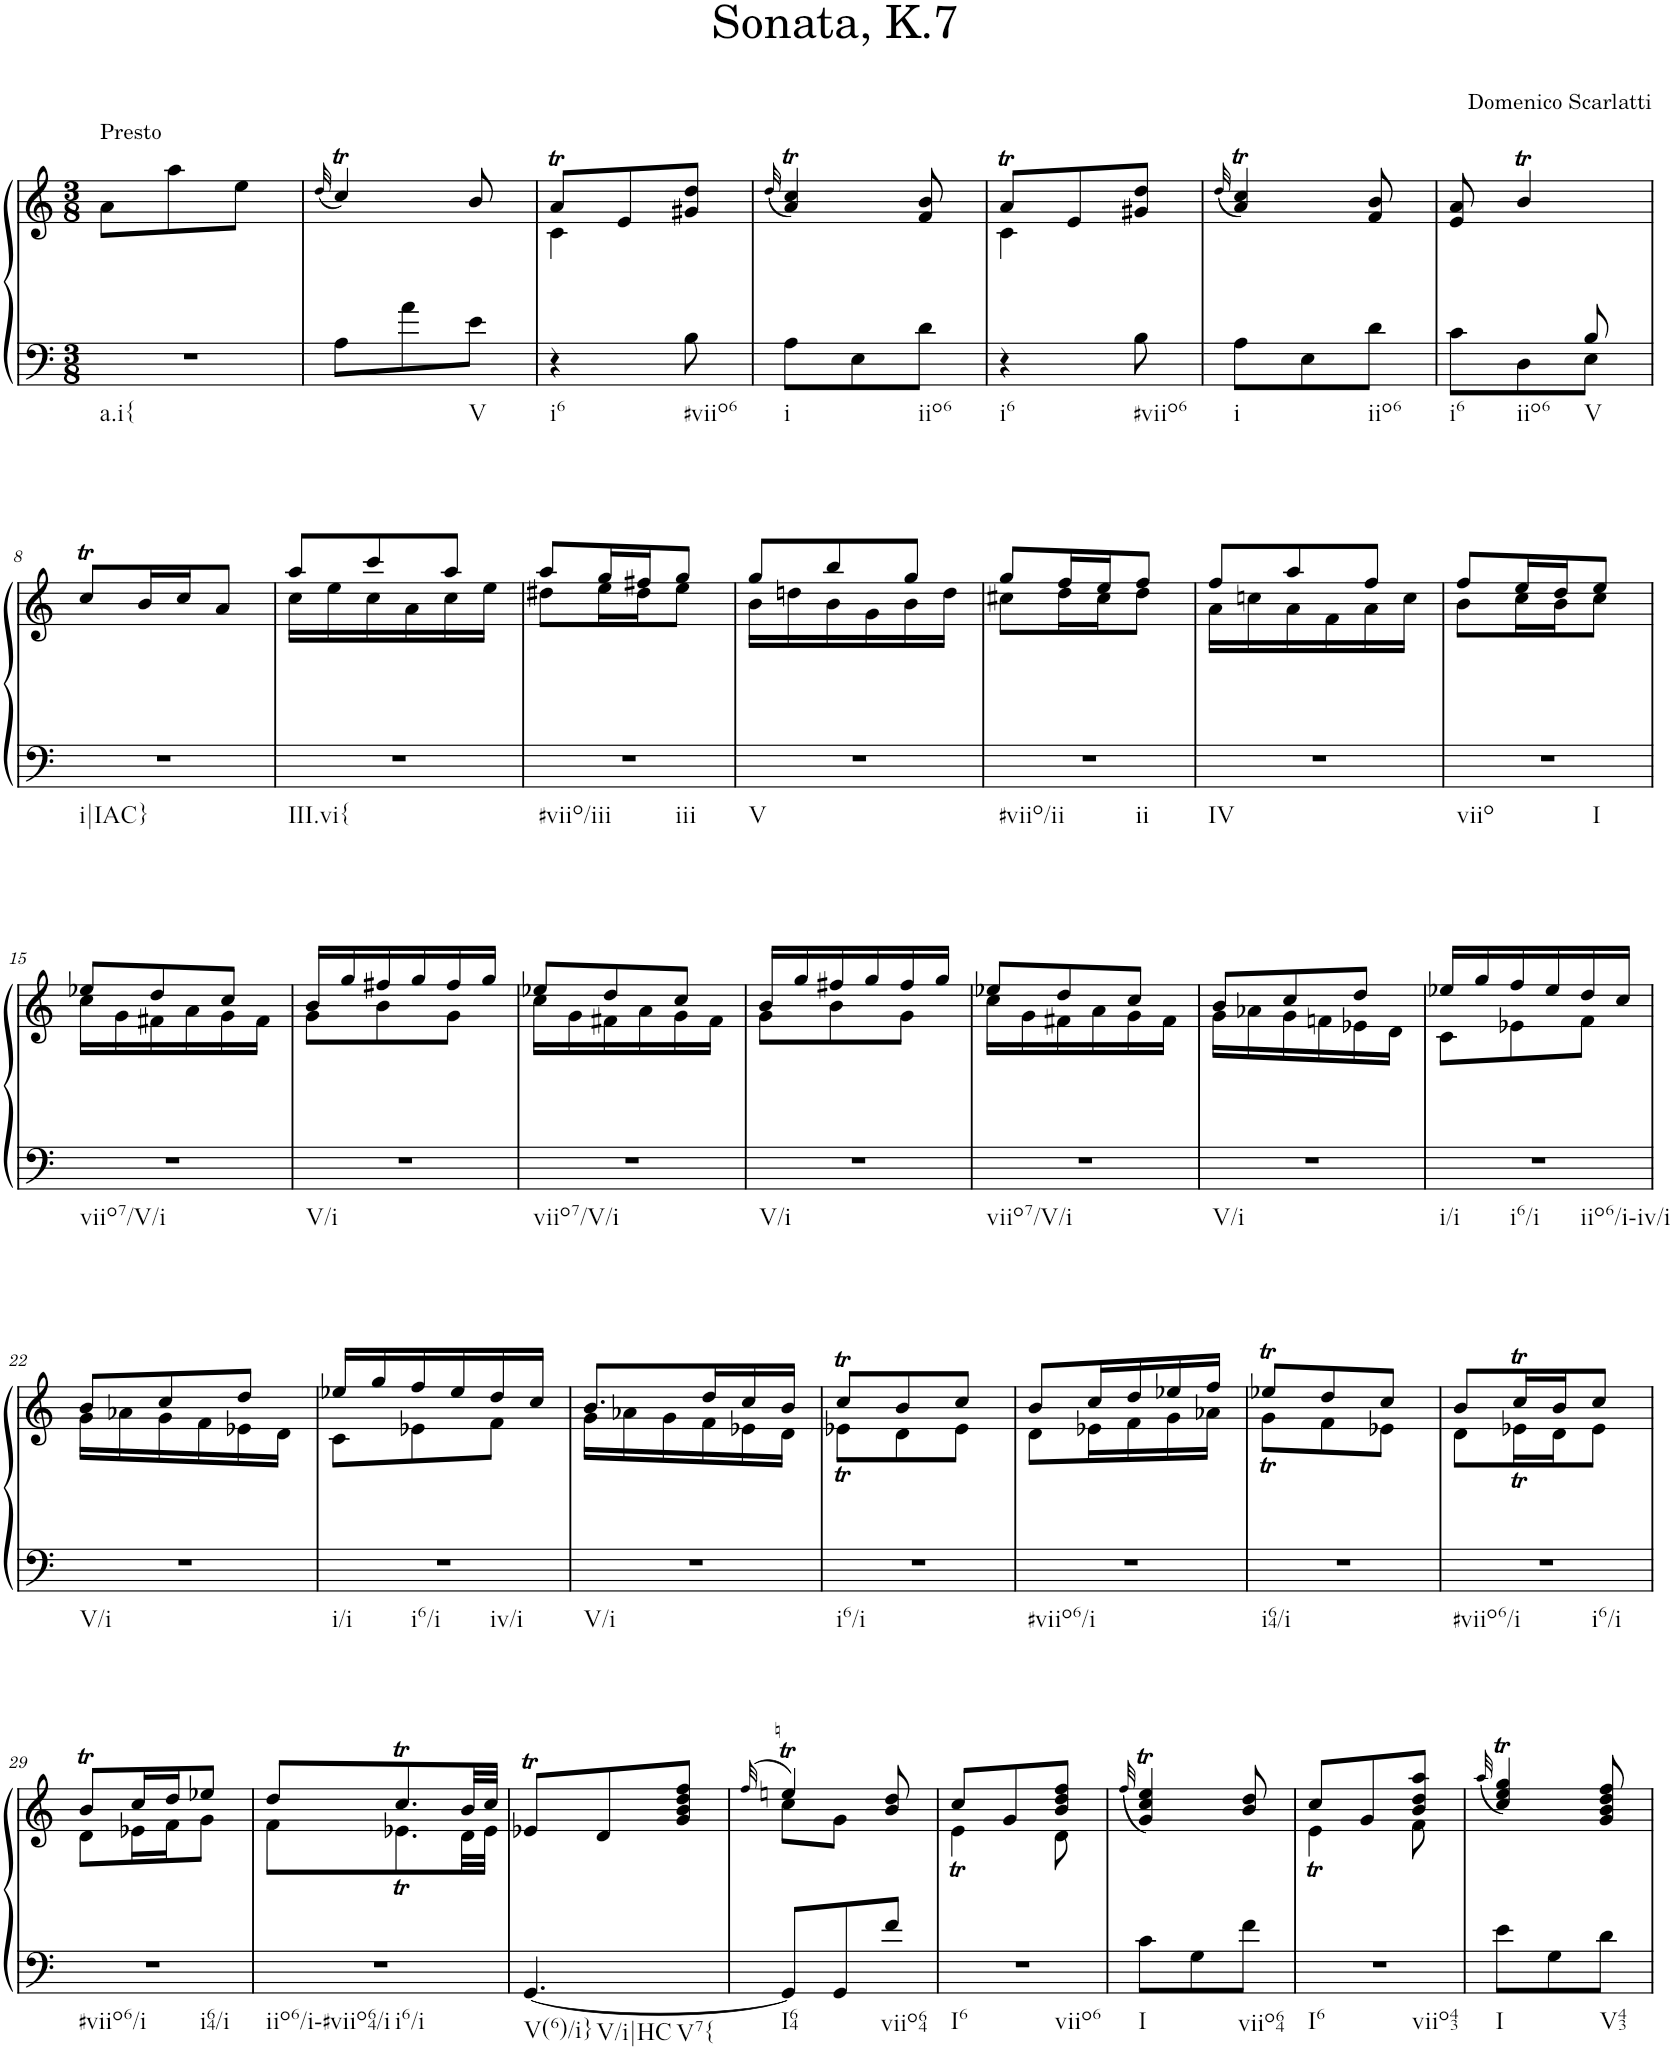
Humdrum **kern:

**kern	**kern
*part1	*part1
*staff2	*staff1
*I"Piano	*
*I'Pno.	*
*clefF4	*clefG2
*k[]	*k[]
*M3/8	*M3/8
=1	=1
!	!LO:TX:a:t=Presto
!LO:TX:b:t=a.i{	!
4.r	8a\L
.	8aa\
.	8ee\J
=2	=2
.	(32qdd/
8A\L	4ccT/)
8a\	.
!LO:TX:b:t=V	!
8e\J	8b/
=3	=3
*	*^
!LO:TX:b:t=i6	!	!
4r	8aT/L	4c\
.	8e/	.
!LO:TX:b:t=#viio6	!	!
8B\	8g#X/ 8dd/J	8ryy
*	*v	*v
=4	=4
.	(32qdd/
!LO:TX:b:t=i	!
8A\L	4a/T 4cc/T)
8E\	.
!LO:TX:b:t=iio6	!
8d\J	8f/ 8b/
=5	=5
*	*^
!LO:TX:b:t=i6	!	!
4r	8aT/L	4c\
.	8e/	.
!LO:TX:b:t=#viio6	!	!
8B\	8g#X/ 8dd/J	8ryy
*	*v	*v
=6	=6
.	(32qdd/
!LO:TX:b:t=i	!
8A\L	4a/T 4cc/T)
8E\	.
!LO:TX:b:t=iio6	!
8d\J	8f/ 8b/
=7	=7
*^	*
!LO:TX:b:t=i6	!	!
8c\L	4ryy	8e/ 8a/
!LO:TX:b:t=iio6	!	!
8D\	.	4bt/
!LO:TX:b:t=V	!	!
8E\J	8B/	.
!!LO:LB:g=z
=8	=8	=8
!LO:TX:b:t=i|IAC}	!	!
*v	*v	*
4.r	8ccT/L
.	16b/L
.	16cc/J
.	8a/J
=9	=9
*	*^
!LO:TX:b:t=III.vi{	!	!
4.r	8aa/L	16cc\LL
.	.	16ee\
.	8ccc/	16cc\
.	.	16a\
.	8aa/J	16cc\
.	.	16ee\JJ
=10	=10	=10
!LO:TX:b:t=#viio/iii	!	!
!LO:TX:b:t=iii	!	!
4.r	8aa/L	8dd#X\L
.	16gg/L	16ee\L
.	16ff#X/J	16dd#\J
.	8gg/J	8ee\J
=11	=11	=11
!LO:TX:b:t=V	!	!
4.r	8gg/L	16b\LL
.	.	16ddn\
.	8bb/	16b\
.	.	16g\
.	8gg/J	16b\
.	.	16dd\JJ
=12	=12	=12
!LO:TX:b:t=#viio/ii	!	!
!LO:TX:b:t=ii	!	!
4.r	8gg/L	8cc#X\L
.	16ff/L	16dd\L
.	16ee/J	16cc#\J
.	8ff/J	8dd\J
=13	=13	=13
!LO:TX:b:t=IV	!	!
4.r	8ff/L	16a\LL
.	.	16ccn\
.	8aa/	16a\
.	.	16f\
.	8ff/J	16a\
.	.	16cc\JJ
=14	=14	=14
!LO:TX:b:t=viio	!	!
!LO:TX:b:t=I	!	!
4.r	8ff/L	8b\L
.	16ee/L	16cc\L
.	16dd/J	16b\J
.	8ee/J	8cc\J
!!LO:LB:g=z	!!
=15	=15	=15
!LO:TX:b:t=viio7/V/i	!	!
4.r	8ee-X/L	16cc\LL
.	.	16g\
.	8dd/	16f#X\
.	.	16a\
.	8cc/J	16g\
.	.	16f#\JJ
=16	=16	=16
!LO:TX:b:t=V/i	!	!
4.r	16b/LL	8g\L
.	16gg/	.
.	16ff#X/	8b\
.	16gg/	.
.	16ff#/	8g\J
.	16gg/JJ	.
=17	=17	=17
!LO:TX:b:t=viio7/V/i	!	!
4.r	8ee-X/L	16cc\LL
.	.	16g\
.	8dd/	16f#X\
.	.	16a\
.	8cc/J	16g\
.	.	16f#\JJ
=18	=18	=18
!LO:TX:b:t=V/i	!	!
4.r	16b/LL	8g\L
.	16gg/	.
.	16ff#X/	8b\
.	16gg/	.
.	16ff#/	8g\J
.	16gg/JJ	.
=19	=19	=19
!LO:TX:b:t=viio7/V/i	!	!
4.r	8ee-X/L	16cc\LL
.	.	16g\
.	8dd/	16f#X\
.	.	16a\
.	8cc/J	16g\
.	.	16f#\JJ
=20	=20	=20
!LO:TX:b:t=V/i	!	!
4.r	8b/L	16g\LL
.	.	16a-X\
.	8cc/	16g\
.	.	16fn\
.	8dd/J	16e-X\
.	.	16d\JJ
=21	=21	=21
!LO:TX:b:t=i/i	!	!
!LO:TX:b:t=i6/i	!	!
!LO:TX:b:t=iio6/i-iv/i	!	!
4.r	16ee-X/LL	8c\L
.	16gg/	.
.	16ff/	8e-X\
.	16ee-/	.
.	16dd/	8f\J
.	16cc/JJ	.
!!LO:LB:g=z	!!
=22	=22	=22
!LO:TX:b:t=V/i	!	!
4.r	8b/L	16g\LL
.	.	16a-X\
.	8cc/	16g\
.	.	16f\
.	8dd/J	16e-X\
.	.	16d\JJ
=23	=23	=23
!LO:TX:b:t=i/i	!	!
!LO:TX:b:t=i6/i	!	!
!LO:TX:b:t=iv/i	!	!
4.r	16ee-X/LL	8c\L
.	16gg/	.
.	16ff/	8e-X\
.	16ee-/	.
.	16dd/	8f\J
.	16cc/JJ	.
=24	=24	=24
!LO:TX:b:t=V/i	!	!
4.r	8.b/L	16g\LL
.	.	16a-X\
.	.	16g\
.	16dd/L	16f\
.	16cc/	16e-X\
.	16b/JJ	16d\JJ
=25	=25	=25
!LO:TX:b:t=i6/i	!	!
4.r	8ccT/L	8e-XT\L
.	8b/	8d\
.	8cc/J	8e-\J
=26	=26	=26
!LO:TX:b:t=#viio6/i	!	!
4.r	8b/L	8d\L
.	16cc/L	16e-X\L
.	16dd/	16f\
.	16ee-X/	16g\
.	16ff/JJ	16a-X\JJ
=27	=27	=27
!LO:TX:b:t=i64/i	!	!
4.r	8ee-XT/L	8gT\L
.	8dd/	8f\
.	8cc/J	8e-X\J
=28	=28	=28
!LO:TX:b:t=#viio6/i	!	!
!LO:TX:b:t=i6/i	!	!
4.r	8b/L	8d\L
.	16ccT/L	16e-XT\L
.	16b/J	16d\J
.	8cc/J	8e-\J
!!LO:LB:g=z	!!
=29	=29	=29
!LO:TX:b:t=#viio6/i	!	!
!LO:TX:b:t=i64/i	!	!
4.r	8bt/L	8d\L
.	16cc/L	16e-X\L
.	16dd/J	16f\J
.	8ee-X/J	8g\J
=30	=30	=30
!LO:TX:b:t=iio6/i-#viio64/i	!	!
!LO:TX:b:t=i6/i	!	!
4.r	8dd/L	8f\L
.	8.ccT/	8.e-XT\
.	32b/LL	32d\LL
.	32cc/JJJ	32e-\JJJ
=31	=31	=31
!LO:TX:b:t=V(6)/i}	!	!
!LO:TX:b:t=V/i|HC	!	!
!LO:TX:b:t=V7{	!	!
*	*v	*v
[4.GG/	8e-XT/L
.	8d/
.	8g/ 8b/ 8dd/ 8ff/J
=32	=32
.	(32qff/
*	*^
!LO:TX:b:t=I64	!	!
8GG/L]	4eent/)	8cc\L
8GG/	.	8g\J
!LO:TX:b:t=viio64	!	!
8f/J	8b/ 8dd/	8ryy
=33	=33	=33
!LO:TX:b:t=I6	!	!
!LO:TX:b:t=viio6	!	!
4.r	8cc/L	4et\
.	8g/	.
.	8b/ 8dd/ 8ff/J	8d\
*	*v	*v
=34	=34
.	(32qff/
!LO:TX:b:t=I	!
8c\L	4g/T 4cc/T 4ee/T)
8G\	.
!LO:TX:b:t=viio64	!
8f\J	8b/ 8dd/
=35	=35
*	*^
!LO:TX:b:t=I6	!	!
!LO:TX:b:t=viio43	!	!
4.r	8cc/L	4et\
.	8g/	.
.	8b/ 8dd/ 8aa/J	8f\
*	*v	*v
=36	=36
.	(32qaa/
!LO:TX:b:t=I	!
8e\L	4cc/T 4ee/T 4gg/T)
8G\	.
!LO:TX:b:t=V43	!
8d\J	8g/ 8b/ 8dd/ 8ff/
=	=
*-	*-
